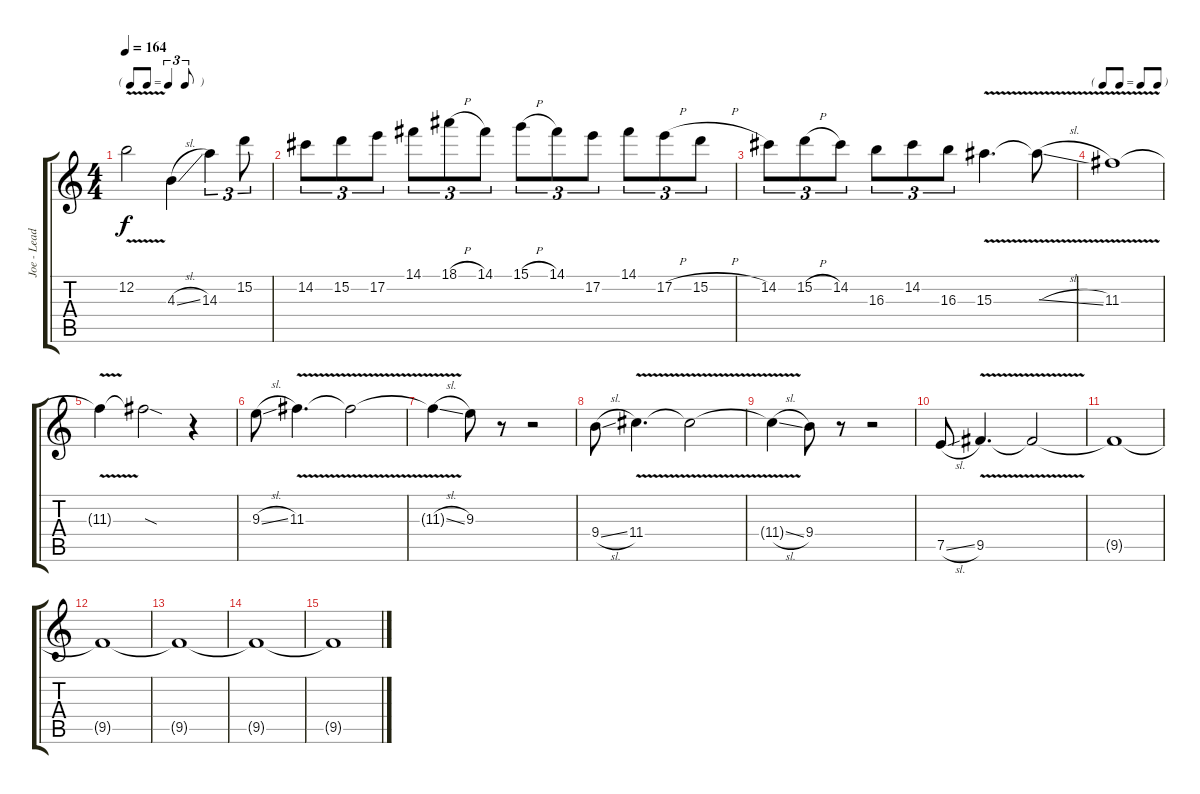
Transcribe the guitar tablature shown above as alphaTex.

\track ("Joe - Lead" "Joe - Lead") {instrument electricguitarclean}
\staff {score tabs}
\tuning (E4 B3 G3 D3 A2 E2) {hide}
\ts (4 4)
\tf triplet8th
\tempo 164
\clef g2
\ks c
12.2{v t}.2{dy f} 4.3{sl}.4 14.3.4{tu (3 2)} 15.2.8{tu (3 2)} |
14.2.8{tu (3 2)} 15.2.8{tu (3 2)} 17.2.8{tu (3 2)} 14.1.8{tu (3 2)} 18.1{h}.8{tu (3 2)} 14.1.8{tu (3 2)} 15.1{h}.8{tu (3 2)} 14.1.8{tu (3 2)} 17.2.8{tu (3 2)} 14.1.8{tu (3 2)} 17.2{h}.8{tu (3 2)} 15.2{h}.8{tu (3 2)} |
14.2.8{tu (3 2)} 15.2{h}.8{tu (3 2)} 14.2.8{tu (3 2)} 16.3.8{tu (3 2)} 14.2.8{tu (3 2)} 16.3.8{tu (3 2)} 15.3{v}.4{d} 15.3{v sl t}.8 |
\tf none
11.3{v}.1 |
11.3{t}.4 11.3{sod t}.2 r.4 |
9.3{sl}.8 11.3{v}.4{d} 11.3{t}.2 |
11.3{v sl t}.4 9.3.8 r.8 r.2 |
9.4{sl}.8 11.4{v}.4{d} 11.4{t}.2 |
11.4{v sl t}.4 9.4.8 r.8 r.2 |
7.5{sl}.8 9.5{v}.4{d} 9.5{t}.2 |
9.5{t}.1 |
9.5{t}.1 |
9.5{t}.1 |
9.5{t}.1 |
9.5{t}.1
